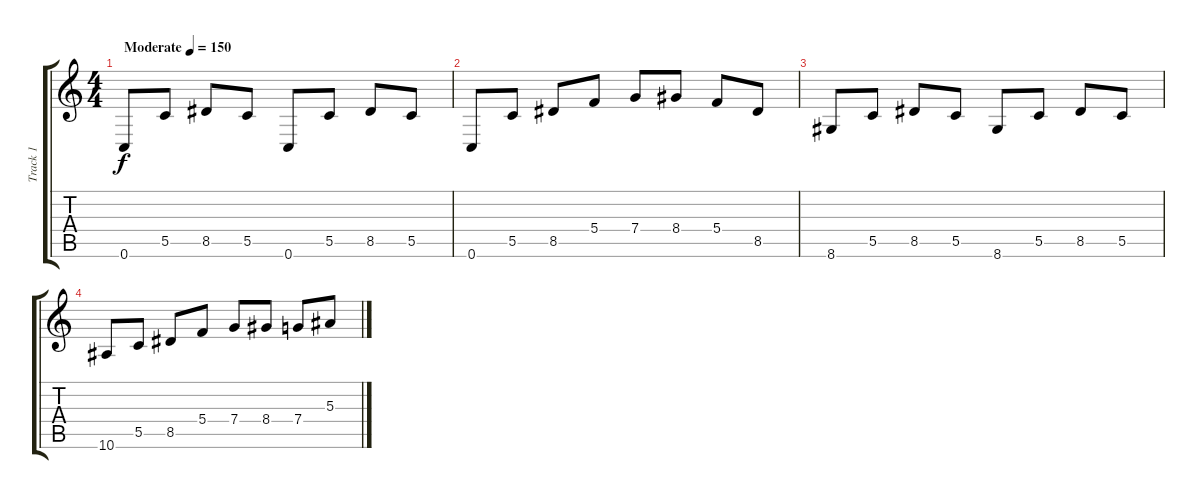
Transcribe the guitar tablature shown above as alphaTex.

\track ("Track 1" "Track 1") {instrument distortionguitar}
\staff {score tabs}
\tuning (D4 A3 F3 C3 G2 C2) {hide}
\ts (4 4)
\tempo (150 "Moderate")
\clef g2
\ks c
0.6.8{dy f instrument distortionguitar} 5.5.8 8.5.8 5.5.8 0.6.8 5.5.8 8.5.8 5.5.8 |
0.6.8 5.5.8 8.5.8 5.4.8 7.4.8 8.4.8 5.4.8 8.5.8 |
8.6.8 5.5.8 8.5.8 5.5.8 8.6.8 5.5.8 8.5.8 5.5.8 |
10.6.8 5.5.8 8.5.8 5.4.8 7.4.8 8.4.8 7.4.8 5.3.8
